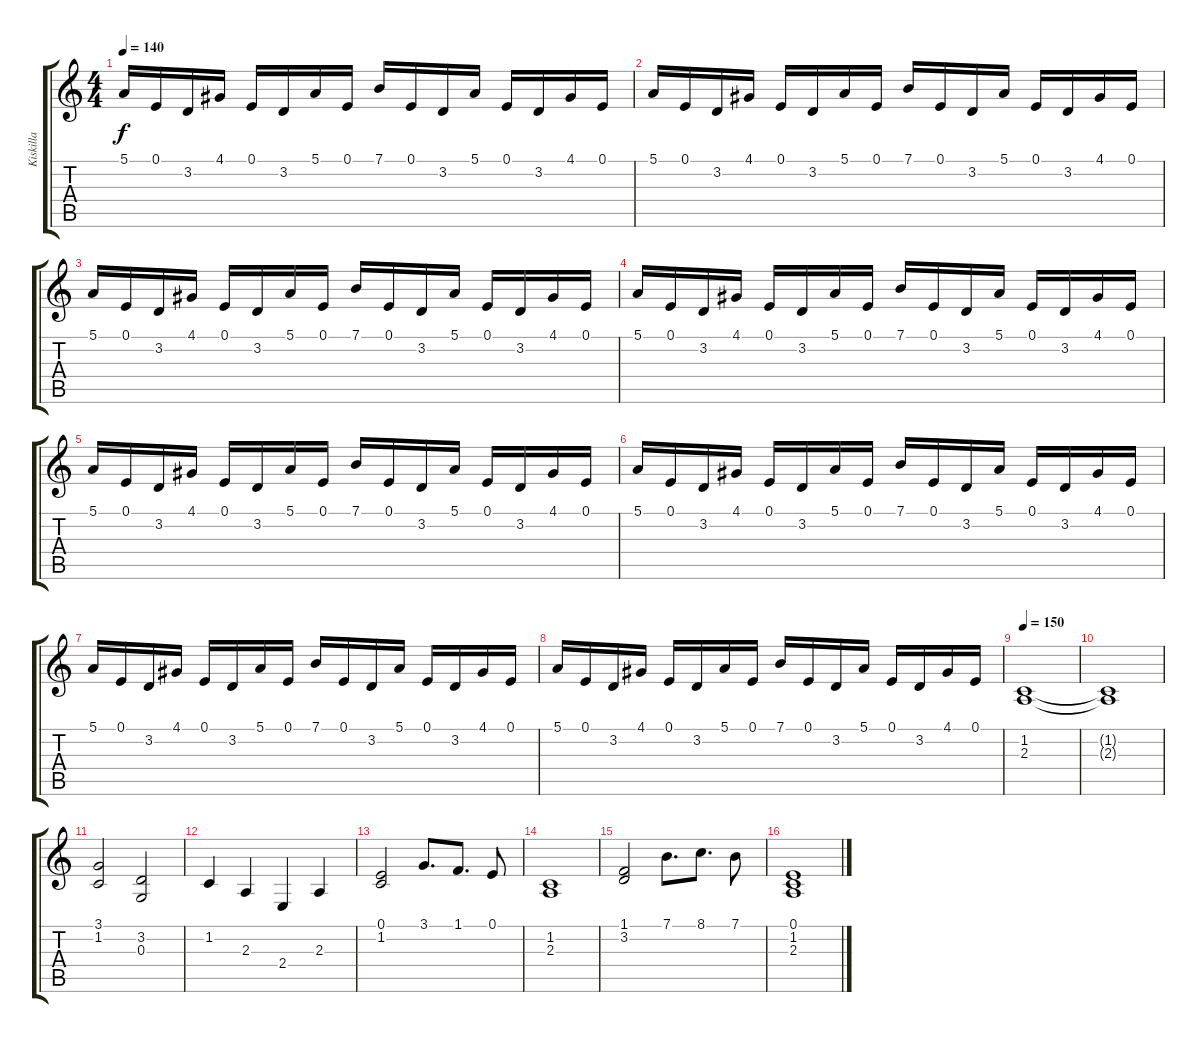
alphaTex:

\track ("Kiskilla" "Kiskilla") {instrument acousticgrandpiano}
\staff {score tabs}
\tuning (E4 B3 G3 D3 A2 E2) {hide}
\ts (4 4)
\tempo 140
\clef g2
\ks c
5.1.16{dy f} 0.1.16 3.2.16 4.1.16 0.1.16 3.2.16 5.1.16 0.1.16 7.1.16 0.1.16 3.2.16 5.1.16 0.1.16 3.2.16 4.1.16 0.1.16 |
5.1.16 0.1.16 3.2.16 4.1.16 0.1.16 3.2.16 5.1.16 0.1.16 7.1.16 0.1.16 3.2.16 5.1.16 0.1.16 3.2.16 4.1.16 0.1.16 |
5.1.16 0.1.16 3.2.16 4.1.16 0.1.16 3.2.16 5.1.16 0.1.16 7.1.16 0.1.16 3.2.16 5.1.16 0.1.16 3.2.16 4.1.16 0.1.16 |
5.1.16 0.1.16 3.2.16 4.1.16 0.1.16 3.2.16 5.1.16 0.1.16 7.1.16 0.1.16 3.2.16 5.1.16 0.1.16 3.2.16 4.1.16 0.1.16 |
5.1.16 0.1.16 3.2.16 4.1.16 0.1.16 3.2.16 5.1.16 0.1.16 7.1.16 0.1.16 3.2.16 5.1.16 0.1.16 3.2.16 4.1.16 0.1.16 |
5.1.16 0.1.16 3.2.16 4.1.16 0.1.16 3.2.16 5.1.16 0.1.16 7.1.16 0.1.16 3.2.16 5.1.16 0.1.16 3.2.16 4.1.16 0.1.16 |
5.1.16 0.1.16 3.2.16 4.1.16 0.1.16 3.2.16 5.1.16 0.1.16 7.1.16 0.1.16 3.2.16 5.1.16 0.1.16 3.2.16 4.1.16 0.1.16 |
5.1.16 0.1.16 3.2.16 4.1.16 0.1.16 3.2.16 5.1.16 0.1.16 7.1.16 0.1.16 3.2.16 5.1.16 0.1.16 3.2.16 4.1.16 0.1.16 |
\tempo 150
(1.2 2.3).1{volume 12 instrument synthstrings1} |
(1.2{t} 2.3{t}).1 |
(3.1 1.2).2 (3.2 0.3).2 |
1.2.4 2.3.4 2.4.4 2.3.4 |
(0.1 1.2).2 3.1.8{d} 1.1.8{d} 0.1.8 |
(1.2 2.3).1 |
(1.1 3.2).2 7.1.8{d} 8.1.8{d} 7.1.8 |
(0.1 1.2 2.3).1
